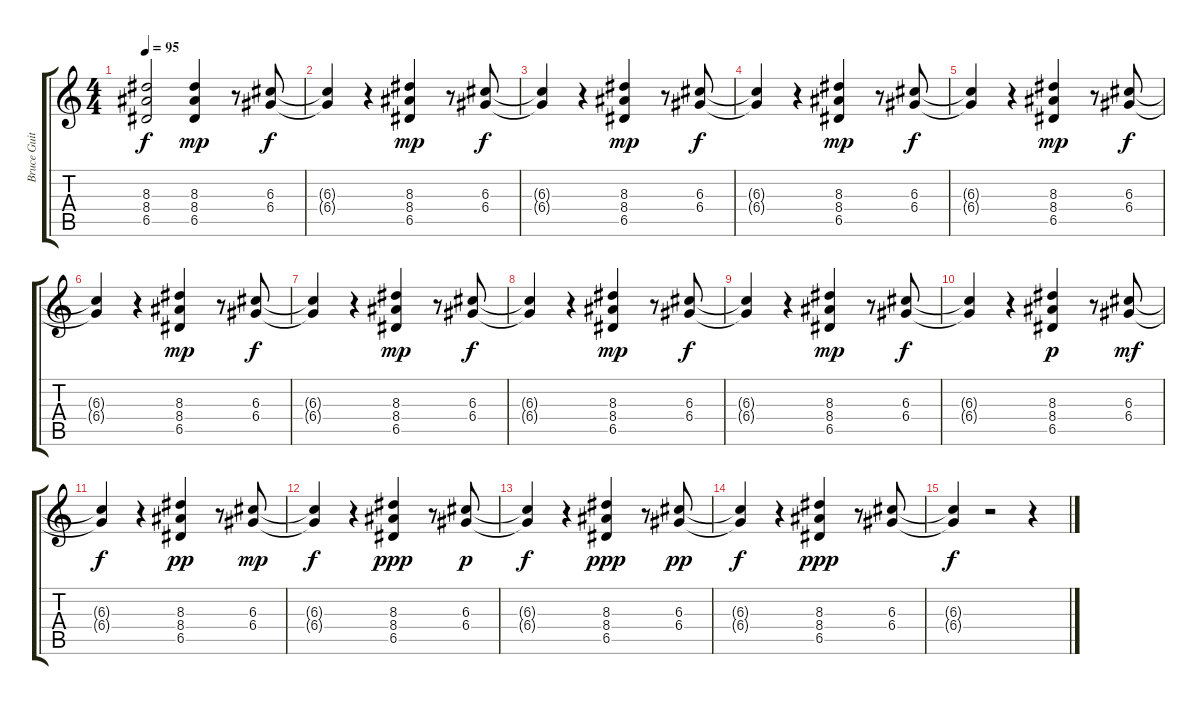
\track ("Bruce Guitar" "Bruce Guit") {instrument distortionguitar}
\staff {score tabs}
\tuning (E4 B3 G3 D3 A2 E2) {hide}
\ts (4 4)
\tempo 95
\clef g2
\ks c
(8.3{t} 8.4{t} 6.5{t}).2{dy f} (8.3 8.4 6.5).4{dy mp} r.8 (6.3 6.4).8{dy f} |
(6.3{t} 6.4{t}).4 r.4 (8.3 8.4 6.5).4{dy mp} r.8 (6.3 6.4).8{dy f} |
(6.3{t} 6.4{t}).4 r.4 (8.3 8.4 6.5).4{dy mp} r.8 (6.3 6.4).8{dy f} |
(6.3{t} 6.4{t}).4 r.4 (8.3 8.4 6.5).4{dy mp} r.8 (6.3 6.4).8{dy f} |
(6.3{t} 6.4{t}).4 r.4 (8.3 8.4 6.5).4{dy mp} r.8 (6.3 6.4).8{dy f} |
(6.3{t} 6.4{t}).4 r.4 (8.3 8.4 6.5).4{dy mp} r.8 (6.3 6.4).8{dy f} |
(6.3{t} 6.4{t}).4 r.4 (8.3 8.4 6.5).4{dy mp} r.8 (6.3 6.4).8{dy f} |
(6.3{t} 6.4{t}).4 r.4 (8.3 8.4 6.5).4{dy mp} r.8 (6.3 6.4).8{dy f} |
(6.3{t} 6.4{t}).4 r.4 (8.3 8.4 6.5).4{dy mp} r.8 (6.3 6.4).8{dy f} |
(6.3{t} 6.4{t}).4 r.4 (8.3 8.4 6.5).4{dy p} r.8 (6.3 6.4).8{dy mf} |
(6.3{t} 6.4{t}).4{dy f} r.4 (8.3 8.4 6.5).4{dy pp} r.8 (6.3 6.4).8{dy mp} |
(6.3{t} 6.4{t}).4{dy f} r.4 (8.3 8.4 6.5).4{dy ppp} r.8 (6.3 6.4).8{dy p} |
(6.3{t} 6.4{t}).4{dy f} r.4 (8.3 8.4 6.5).4{dy ppp} r.8 (6.3 6.4).8{dy pp} |
(6.3{t} 6.4{t}).4{dy f} r.4 (8.3 8.4 6.5).4{dy ppp} r.8 (6.3 6.4).8 |
(6.3{t} 6.4{t}).4{dy f} r.2 r.4
